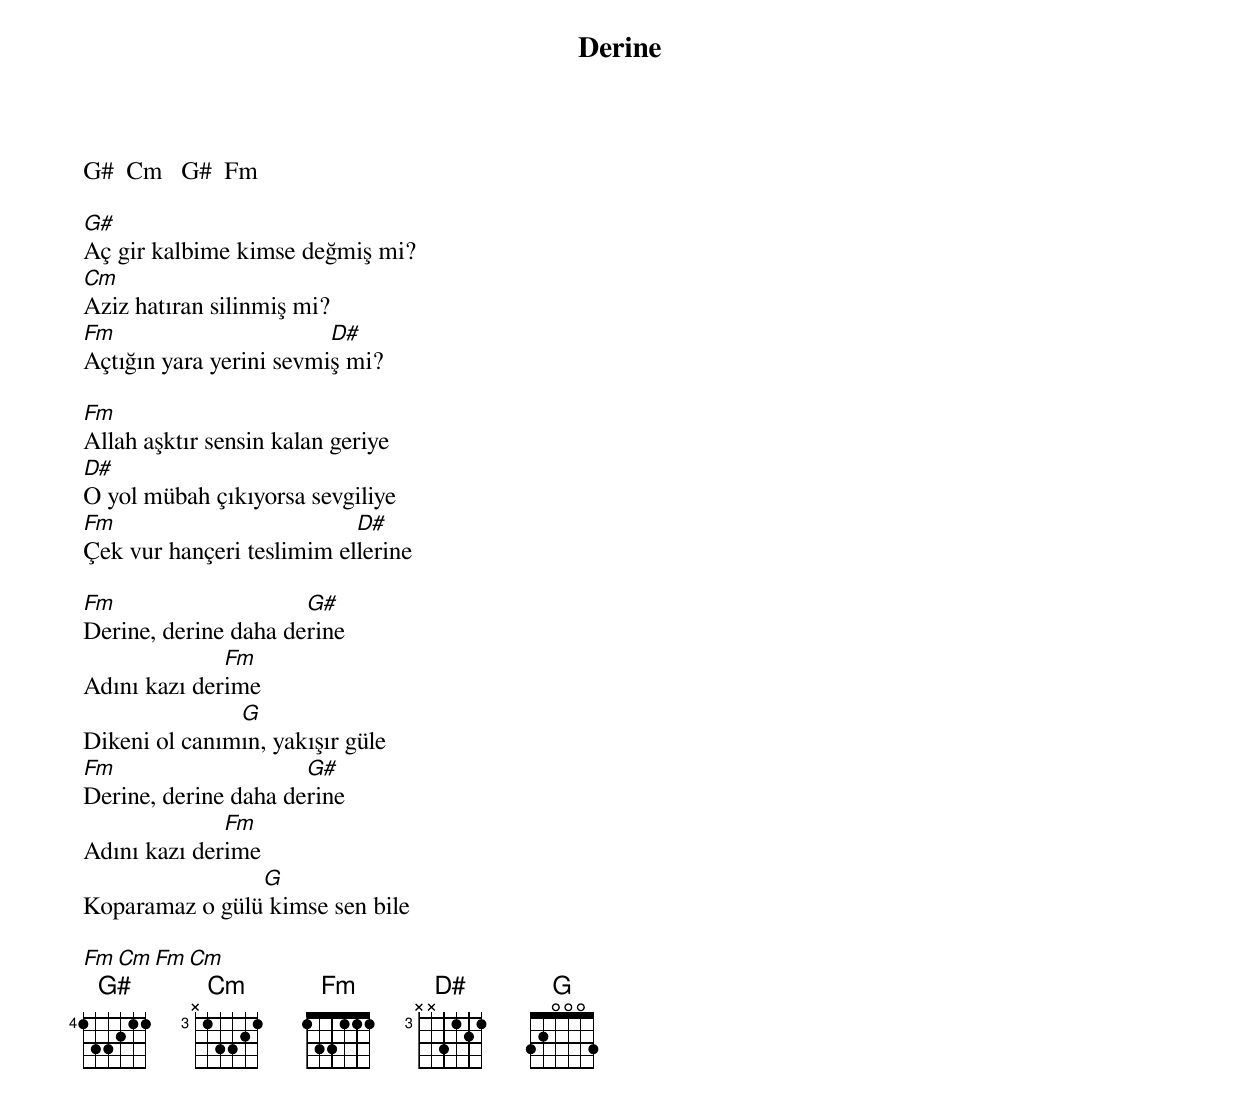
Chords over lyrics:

{title: Derine}
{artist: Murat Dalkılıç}

G#  Cm   G#  Fm

G#
Aç gir kalbime kimse değmiş mi?
Cm
Aziz hatıran silinmiş mi?
Fm                       D#
Açtığın yara yerini sevmiş mi?

Fm
Allah aşktır sensin kalan geriye
D#
O yol mübah çıkıyorsa sevgiliye
Fm                         D#
Çek vur hançeri teslimim ellerine

Fm                    G#
Derine, derine daha derine
              Fm
Adını kazı derime
               G
Dikeni ol canımın, yakışır güle
Fm                    G#
Derine, derine daha derine
              Fm
Adını kazı derime
                G
Koparamaz o gülü kimse sen bile

Fm  Cm  Fm  Cm
